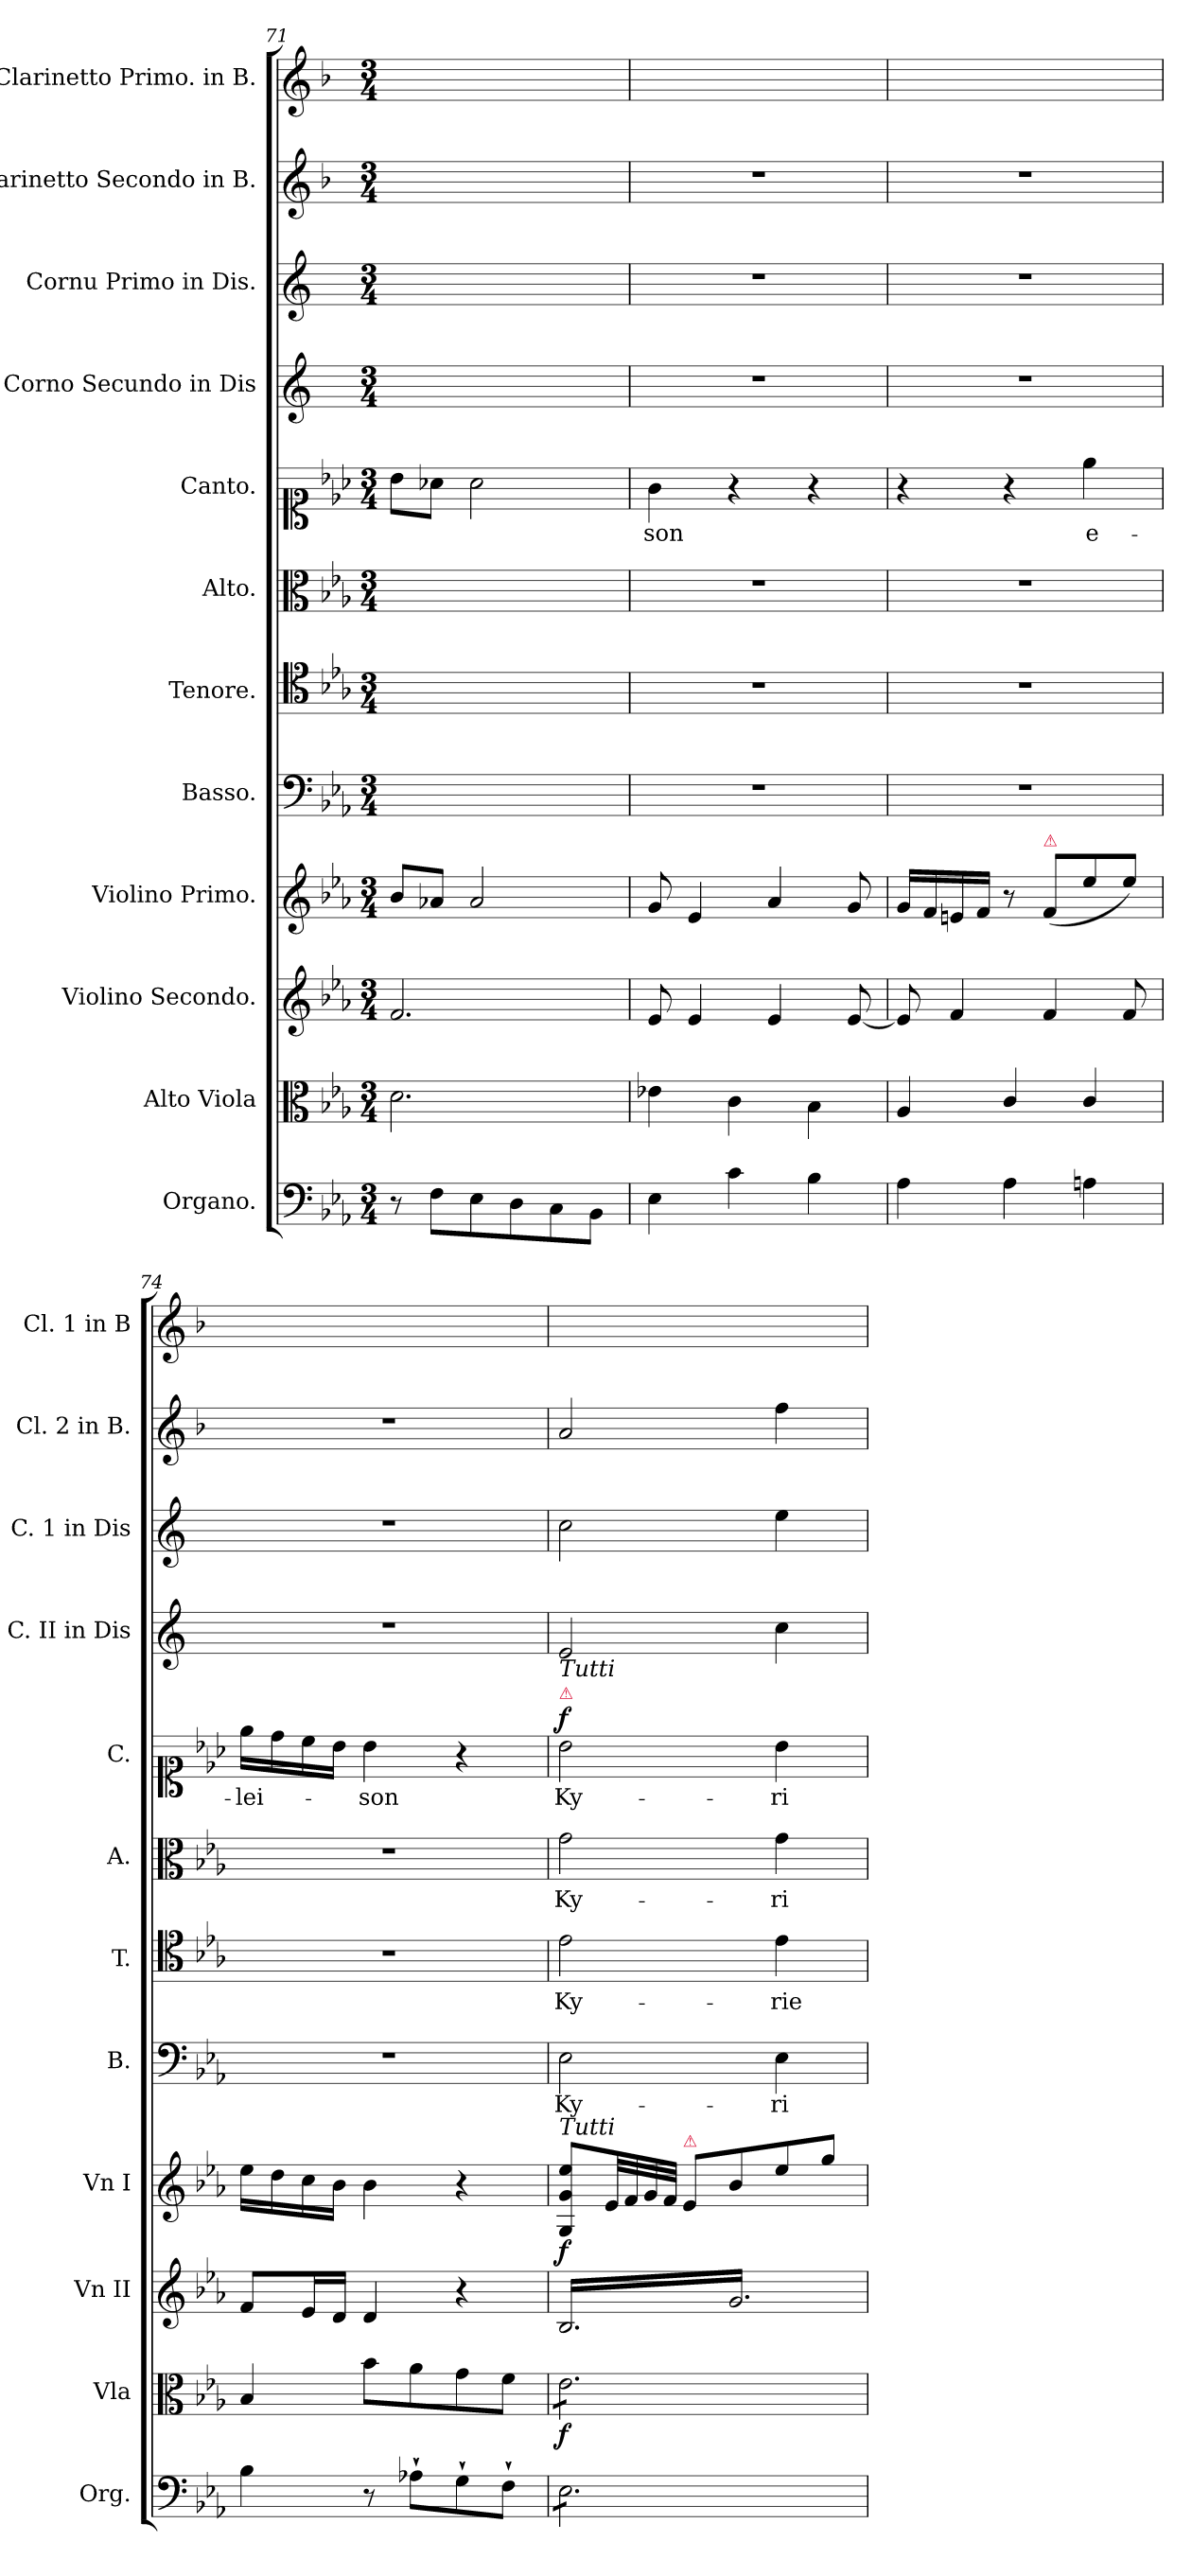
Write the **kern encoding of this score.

**kern	**kern	**dynam	**kern	**dynam	**kern	**kern	**text	**kern	**text	**kern	**text	**kern	**text	**dynam	**kern	**kern	**kern	**kern
*part12	*part11	*part11	*part10	*part10	*part9	*part8	*part8	*part7	*part7	*part6	*part6	*part5	*part5	*part5	*part4	*part3	*part2	*part1
*staff12	*staff11	*staff11	*staff10	*staff10	*staff9	*staff8	*staff8	*staff7	*staff7	*staff6	*staff6	*staff5	*staff5	*staff5	*staff4	*staff3	*staff2	*staff1
*I"Organo.	*I"Alto Viola	*	*I"Violino Secondo.	*	*I"Violino Primo.	*I"Basso.	*	*I"Tenore.	*	*I"Alto.	*	*I"Canto.	*	*	*I"Corno Secundo in Dis	*I"Cornu Primo in Dis.	*I"Clarinetto Secondo in B.	*I"Clarinetto Primo. in B.
*I'Org.	*I'Vla	*	*I'Vn II	*	*I'Vn I	*I'B.	*	*I'T.	*	*I'A.	*	*I'C.	*	*	*I'C. II in Dis	*I'C. 1 in Dis	*I'Cl. 2 in B.	*I'Cl. 1 in B
*clefF4	*clefC3	*	*clefG2	*	*clefG2	*clefF4	*	*clefC4	*	*clefC3	*	*clefC1	*	*	*clefG2	*clefG2	*clefG2	*clefG2
*	*	*	*	*	*	*	*	*	*	*	*	*	*	*	*ITrd-2c-3	*ITrd5c9	*ITrd1c2	*ITrd1c2
*k[b-e-a-]	*k[b-e-a-]	*	*k[b-e-a-]	*	*k[b-e-a-]	*k[b-e-a-]	*	*k[b-e-a-]	*	*k[b-e-a-]	*	*k[b-e-a-]	*	*	*k[b-e-a-]	*k[b-e-a-]	*k[b-e-a-]	*k[b-e-a-]
*E-:	*E-:	*	*E-:	*	*E-:	*E-:	*	*E-:	*	*E-:	*	*E-:	*	*	*E-:	*E-:	*E-:	*E-:
*M3/4	*M3/4	*	*M3/4	*	*M3/4	*M3/4	*	*M3/4	*	*M3/4	*	*M3/4	*	*	*M3/4	*M3/4	*M3/4	*M3/4
=71	=71	=71	=71	=71	=71	=71	=71	=71	=71	=71	=71	=71	=71	=71	=71	=71	=71	=71
8r	2.d\	.	2.f/	.	8b-/L	2.ryy	.	2.ryy	.	2.ryy	.	8b-\L	.	.	2.ryy	2.ryy	2.ryy	2.ryy
8F\L	.	.	.	.	8a-X/J	.	.	.	.	.	.	8a-X\J	.	.	.	.	.	.
8E-\	.	.	.	.	2a-/	.	.	.	.	.	.	2a-\	.	.	.	.	.	.
8D\	.	.	.	.	.	.	.	.	.	.	.	.	.	.	.	.	.	.
8C\	.	.	.	.	.	.	.	.	.	.	.	.	.	.	.	.	.	.
8BB-\J	.	.	.	.	.	.	.	.	.	.	.	.	.	.	.	.	.	.
=72	=72	=72	=72	=72	=72	=72	=72	=72	=72	=72	=72	=72	=72	=72	=72	=72	=72	=72
4E-\	4e-X\	.	8e-/	.	8g/	2.r	.	2.r	.	2.r	.	4g\	-son	.	2.r	2.r	2.r	2.ryy
.	.	.	4e-/	.	4e-/	.	.	.	.	.	.	.	.	.	.	.	.	.
4c\	4c\	.	.	.	.	.	.	.	.	.	.	4r	.	.	.	.	.	.
.	.	.	4e-/	.	4a-/	.	.	.	.	.	.	.	.	.	.	.	.	.
4B-\	4B-\	.	.	.	.	.	.	.	.	.	.	4r	.	.	.	.	.	.
.	.	.	[8e-/	.	8g/	.	.	.	.	.	.	.	.	.	.	.	.	.
=73	=73	=73	=73	=73	=73	=73	=73	=73	=73	=73	=73	=73	=73	=73	=73	=73	=73	=73
4A-\	4A-/	.	8e-/]	.	16g/LL	2.r	.	2.r	.	2.r	.	4r	.	.	2.r	2.r	2.r	2.ryy
.	.	.	.	.	16f/	.	.	.	.	.	.	.	.	.	.	.	.	.
.	.	.	4f/	.	16en/	.	.	.	.	.	.	.	.	.	.	.	.	.
.	.	.	.	.	16f/JJ	.	.	.	.	.	.	.	.	.	.	.	.	.
4A-\	4c/	.	.	.	8r	.	.	.	.	.	.	4r	.	.	.	.	.	.
!	!	!	!	!	!LO:TX:a:color=crimson:t=⚠	!	!	!	!	!	!	!	!	!	!	!	!	!
.	.	.	4f/	.	(8f/L	.	.	.	.	.	.	.	.	.	.	.	.	.
4An\	4c/	.	.	.	8ee-/	.	.	.	.	.	.	4ee-\	e-	.	.	.	.	.
.	.	.	8f/	.	8ee-/J)	.	.	.	.	.	.	.	.	.	.	.	.	.
=74	=74	=74	=74	=74	=74	=74	=74	=74	=74	=74	=74	=74	=74	=74	=74	=74	=74	=74
4B-\	4B-/	.	8f/L	.	16ee-\LL	2.r	.	2.r	.	2.r	.	16ee-\LL	-lei-	.	2.r	2.r	2.r	2.ryy
.	.	.	.	.	16dd\	.	.	.	.	.	.	16dd\	.	.	.	.	.	.
.	.	.	16e-/L	.	16cc\	.	.	.	.	.	.	16cc\	.	.	.	.	.	.
.	.	.	16d/JJ	.	16b-\JJ	.	.	.	.	.	.	16b-\JJ	.	.	.	.	.	.
8r	8b-\L	.	4d/	.	4b-\	.	.	.	.	.	.	4b-\	-son	.	.	.	.	.
8A-X`\L	8a-\	.	.	.	.	.	.	.	.	.	.	.	.	.	.	.	.	.
8G`\	8g\	.	4r	.	4r	.	.	.	.	.	.	4r	.	.	.	.	.	.
8F`\J	8f\J	.	.	.	.	.	.	.	.	.	.	.	.	.	.	.	.	.
=75	=75	=75	=75	=75	=75	=75	=75	=75	=75	=75	=75	=75	=75	=75	=75	=75	=75	=75
!	!	!	!	!	!	!	!	!	!	!	!	!LO:TX:a:color=crimson:t=⚠	!	!	!	!	!	!
!	!	!	!	!	!	!	!	!	!	!	!	!LO:TX:a:i:t=Tutti	!	!	!	!	!	!
!	!	!	!	!	!LO:TX:a:i:t=Tutti	!	!	!	!	!	!	!	!	!	!	!	!	!
!	!	!	!LO:TX:a:color=crimson:t=⚠	!	!	!	!	!	!	!	!	!	!	!	!	!	!	!
!	!	!	!LO:TX:a:color=crimson:t=⚠	!	!	!	!	!	!	!	!	!	!	!	!	!	!	!
!	!LO:TX:a:color=crimson:t=⚠	!	!	!	!	!	!	!	!	!	!	!	!	!	!	!	!	!
!LO:TX:a:i:t=Tutti	!	!	!	!	!	!	!	!	!	!	!	!	!	!	!	!	!	!
!	!	!	!	!LO:DY:a	!	!	!	!	!	!	!	!	!	!LO:DY:a	!	!	!	!
*tremolo	*	*	*	*	*	*	*	*	*	*	*	*	*	*	*	*	*	*
*	*tremolo	*	*	*	*	*	*	*	*	*	*	*	*	*	*	*	*	*
*	*	*	*tremolo	*	*	*	*	*	*	*	*	*	*	*	*	*	*	*
8E-\L	8e-\L	f	16B-/LL	f	8G/ 8g/ 8ee-/L	2E-\	Ky-	2e-\	Ky-	2g\	Ky-	2b-\	Ky-	f	2g/	2e-\	2g/	2.ryy
.	.	.	16g/	.	.	.	.	.	.	.	.	.	.	.	.	.	.	.
8E-\	8e-\	.	16B-/	.	32e-/LL	.	.	.	.	.	.	.	.	.	.	.	.	.
.	.	.	.	.	32f/	.	.	.	.	.	.	.	.	.	.	.	.	.
.	.	.	16g/	.	32g/	.	.	.	.	.	.	.	.	.	.	.	.	.
.	.	.	.	.	32f/JJJ	.	.	.	.	.	.	.	.	.	.	.	.	.
!	!	!	!	!	!LO:TX:a:color=crimson:t=⚠	!	!	!	!	!	!	!	!	!	!	!	!	!
8E-\	8e-\	.	16B-/	.	8e-/L	.	.	.	.	.	.	.	.	.	.	.	.	.
.	.	.	16g/	.	.	.	.	.	.	.	.	.	.	.	.	.	.	.
8E-\	8e-\	.	16B-/	.	8b-/	.	.	.	.	.	.	.	.	.	.	.	.	.
.	.	.	16g/	.	.	.	.	.	.	.	.	.	.	.	.	.	.	.
8E-\	8e-\	.	16B-/	.	8ee-\	4E-\	-ri-	4e-\	-rie	4g\	-ri-	4b-\	-ri-	.	4ee-\	4g\	4ee-\	.
.	.	.	16g/	.	.	.	.	.	.	.	.	.	.	.	.	.	.	.
8E-\J	8e-\J	.	16B-/	.	8gg\J	.	.	.	.	.	.	.	.	.	.	.	.	.
*	*Xtremolo	*	*	*	*	*	*	*	*	*	*	*	*	*	*	*	*	*
*Xtremolo	*	*	*	*	*	*	*	*	*	*	*	*	*	*	*	*	*	*
.	.	.	16g/JJ	.	.	.	.	.	.	.	.	.	.	.	.	.	.	.
*	*	*	*Xtremolo	*	*	*	*	*	*	*	*	*	*	*	*	*	*	*
.	.	.	.	.	.	.	.	.	.	.	.	.	.	.	.	.	.	.
.	.	.	.	.	.	.	.	.	.	.	.	.	.	.	.	.	.	.
.	.	.	.	.	.	.	.	.	.	.	.	.	.	.	.	.	.	.
.	.	.	.	.	.	.	.	.	.	.	.	.	.	.	.	.	.	.
.	.	.	.	.	.	.	.	.	.	.	.	.	.	.	.	.	.	.
.	.	.	.	.	.	.	.	.	.	.	.	.	.	.	.	.	.	.
=	=	=	=	=	=	=	=	=	=	=	=	=	=	=	=	=	=	=
*-	*-	*-	*-	*-	*-	*-	*-	*-	*-	*-	*-	*-	*-	*-	*-	*-	*-	*-
